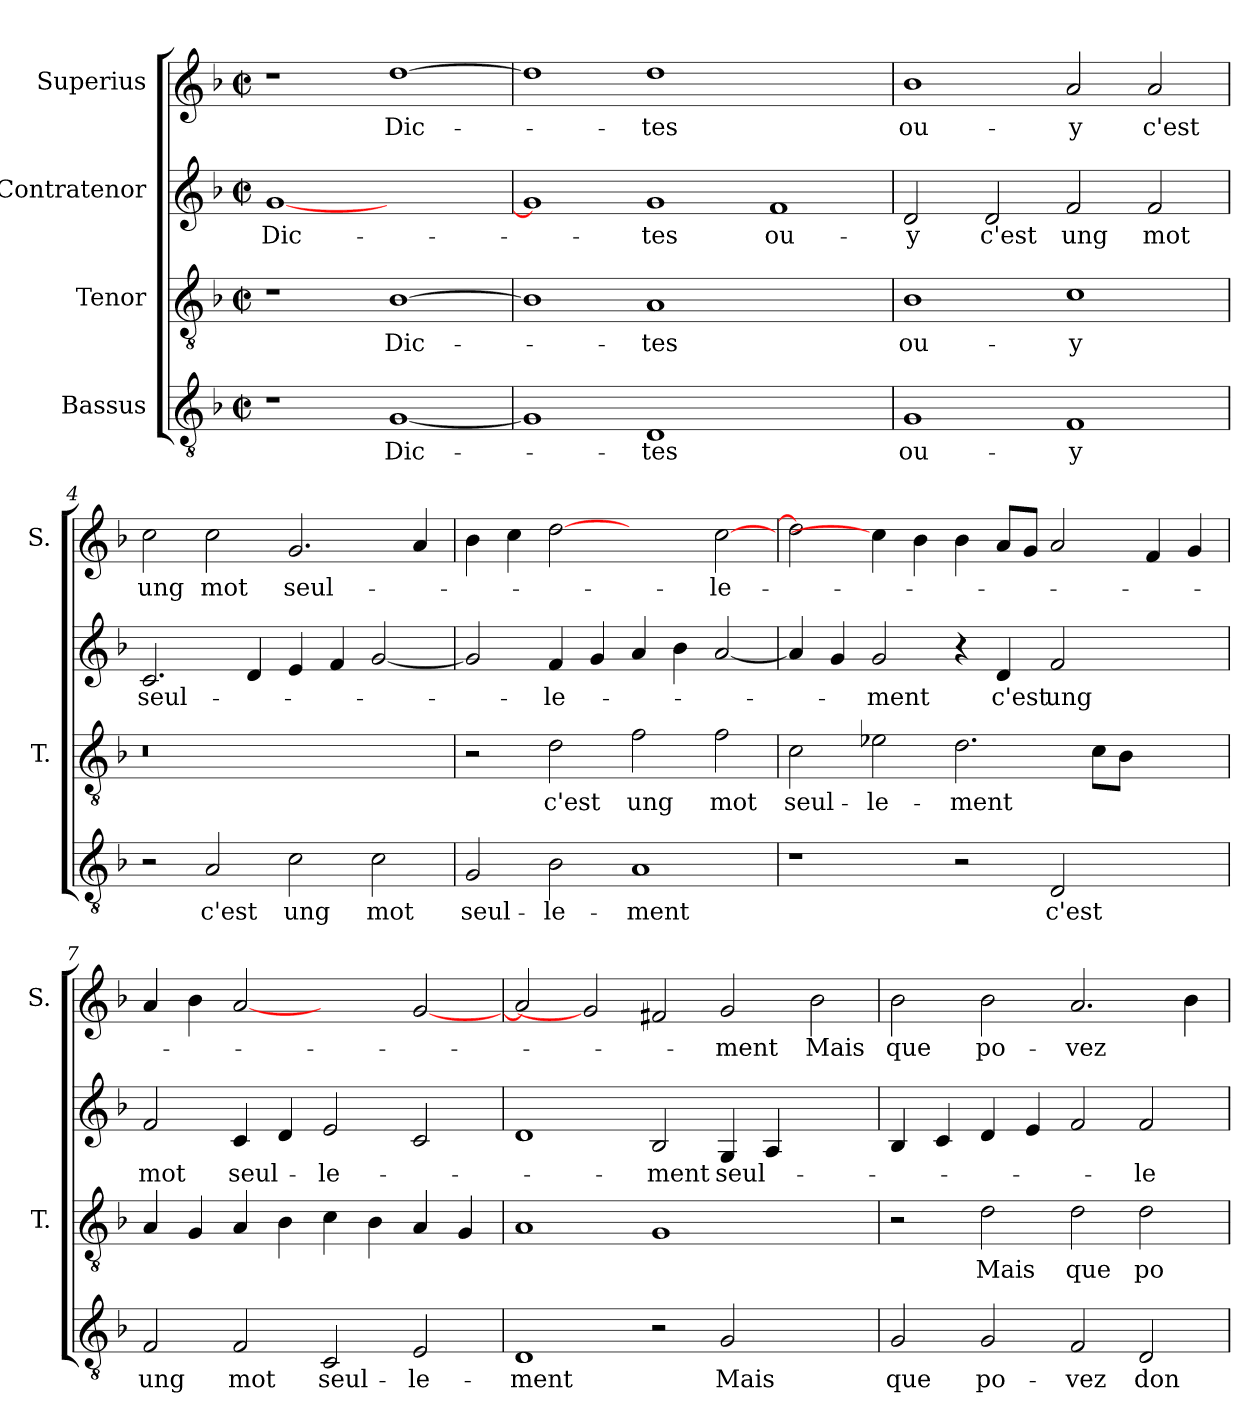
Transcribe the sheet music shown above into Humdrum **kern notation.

**kern	**text	**kern	**text	**kern	**text	**kern	**text
*part4	*part4	*part3	*part3	*part2	*part2	*part1	*part1
*staff4	*staff4	*staff3	*staff3	*staff2	*staff2	*staff1	*staff1
*I"Bassus	*	*I"Tenor	*	*I"Contratenor	*	*I"Superius	*
*	*	*I'T.	*	*	*	*I'S.	*
*clefGv2	*	*clefGv2	*	*clefG2	*	*clefG2	*
*k[b-]	*	*k[b-]	*	*k[b-]	*	*k[b-]	*
*F:	*	*F:	*	*F:	*	*F:	*
*M2/2	*	*M2/2	*	*M2/2	*	*M2/2	*
*met(c|)	*	*met(c|)	*	*met(c|)	*	*met(c|)	*
=1	=1	=1	=1	=1	=1	=1	=1
1r	.	1r	.	[1g/	Dic-	1r	.
[1G/	Dic-	[1B-\	Dic-	1ryy	.	[1dd\	Dic-
=2	=2	=2	=2	=2	=2	=2	=2
1G/]	.	1B-\]	.	1g/]	.	1dd\]	.
1D/	-tes	1A/	-tes	1g/	-tes	1dd\	-tes
1ryy	.	1ryy	.	1f/	ou-	1ryy	.
=3	=3	=3	=3	=3	=3	=3	=3
1G/	ou-	1B-\	ou-	2d/	-y	1b-\	ou-
.	.	.	.	2d/	c'est	.	.
1F/	-y	1c\	-y	2f/	ung	2a/	-y
.	.	.	.	2f/	mot	2a/	c'est
=4	=4	=4	=4	=4	=4	=4	=4
!	!	!LO:N:vis=0	!	!	!	!	!
2r	.	1r	.	2.c/	seul-	2cc\	ung
2A/	c'est	.	.	.	.	2cc\	mot
.	.	.	.	4d/	.	.	.
2c\	ung	1ryy	.	4e/	.	2.g/	seul-
.	.	.	.	4f/	.	.	.
2c\	mot	.	.	[2g/	.	.	.
.	.	.	.	.	.	4a/	.
=5	=5	=5	=5	=5	=5	=5	=5
2G/	seul-	2r	.	2g/]	.	4b-\	.
.	.	.	.	.	.	4cc\	.
2B-\	-le-	2d\	c'est	4f/	-le-	[2dd\	.
.	.	.	.	4g/	.	.	.
1A/	-ment	2f\	ung	4a/	.	2ryy	.
.	.	.	.	4b-\	.	.	.
.	.	2f\	mot	[2a/	.	[2cc\	-le-
!!LO:LB:g=z
=6	=6	=6	=6	=6	=6	=6	=6
1r	.	2c\	seul-	4a/]	.	2dd\]	.
.	.	.	.	4g/	.	.	.
.	.	2e-X\	-le-	2g/	-ment	4cc\]	.
.	.	.	.	.	.	4b-\	.
2r	.	2.d\	-ment	4r	.	4b-\	.
.	.	.	.	4d/	c'est	8a/L	.
.	.	.	.	.	.	8g/J	.
2D/	c'est	.	.	2f/	ung	2a/	.
.	.	8c\L	.	.	.	.	.
.	.	8B-\J	.	.	.	.	.
2ryy	.	2ryy	.	2ryy	.	4f/	.
.	.	.	.	.	.	4g/	.
=7	=7	=7	=7	=7	=7	=7	=7
2F/	ung	4A/	.	2f/	mot	4a/	.
.	.	4G/	.	.	.	4b-\	.
2F/	mot	4A/	.	4c/	seul-	[2a/	.
.	.	4B-\	.	4d/	.	.	.
2C/	seul-	4c\	.	2e/	-le-	2ryy	.
.	.	4B-\	.	.	.	.	.
2E/	-le-	4A/	.	2c/	.	[2g/	.
.	.	4G/	.	.	.	.	.
=8	=8	=8	=8	=8	=8	=8	=8
1D/	-ment	1A/	.	1d/	.	2a/]	.
.	.	.	.	.	.	2g/]	.
2r	.	1G/	.	2B-/	-ment	2f#X/	.
2G/	Mais	.	.	4G/	seul-	2g/	-ment
.	.	.	.	4A/	.	.	.
2ryy	.	2ryy	.	2ryy	.	2b-\	Mais
=9	=9	=9	=9	=9	=9	=9	=9
2G/	que	2r	.	4B-/	.	2b-\	que
.	.	.	.	4c/	.	.	.
2G/	po-	2d\	Mais	4d/	.	2b-\	po-
.	.	.	.	4e/	.	.	.
2F/	-vez	2d\	que	2f/	.	2.a/	-vez
2D/	don-	2d\	po-	2f/	-le-	.	.
.	.	.	.	.	.	4b-\	.
=	=	=	=	=	=	=	=
*-	*-	*-	*-	*-	*-	*-	*-
